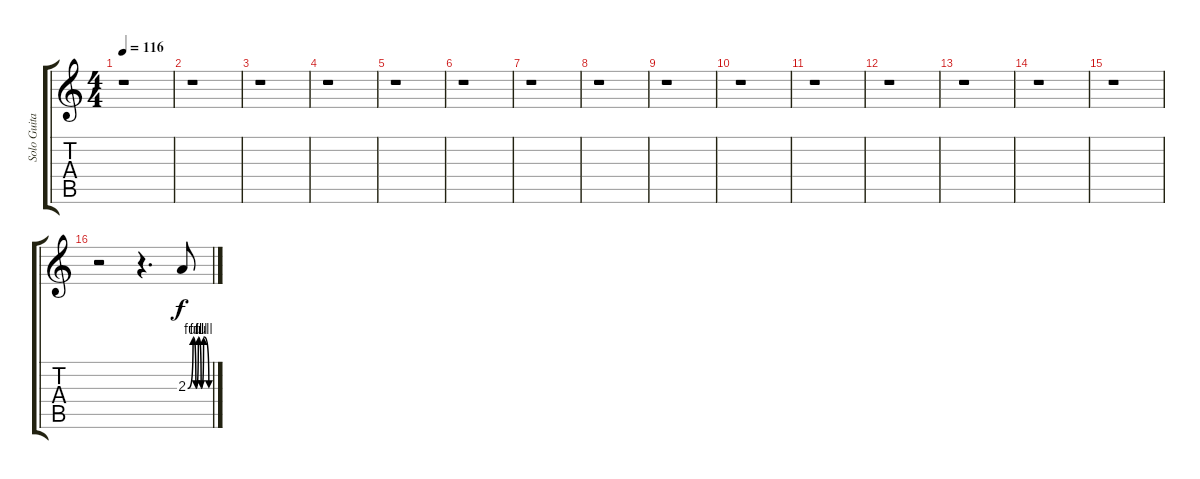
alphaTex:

\track ("Solo Guitar" "Solo Guita") {instrument overdrivenguitar}
\staff {score tabs}
\tuning (E4 B3 G3 D3 A2 E2) {hide}
\ts (4 4)
\tempo 116
\clef g2
\ks c
r.1{dy f} |
r.1 |
r.1 |
r.1 |
r.1 |
r.1 |
r.1 |
r.1 |
r.1 |
r.1 |
r.1 |
r.1 |
r.1 |
r.1 |
r.1 |
r.2 r.4{d} 2.3{be (custom 0 0 15 4 23 0 30 4 38 0 45 4 60 0)}.8
